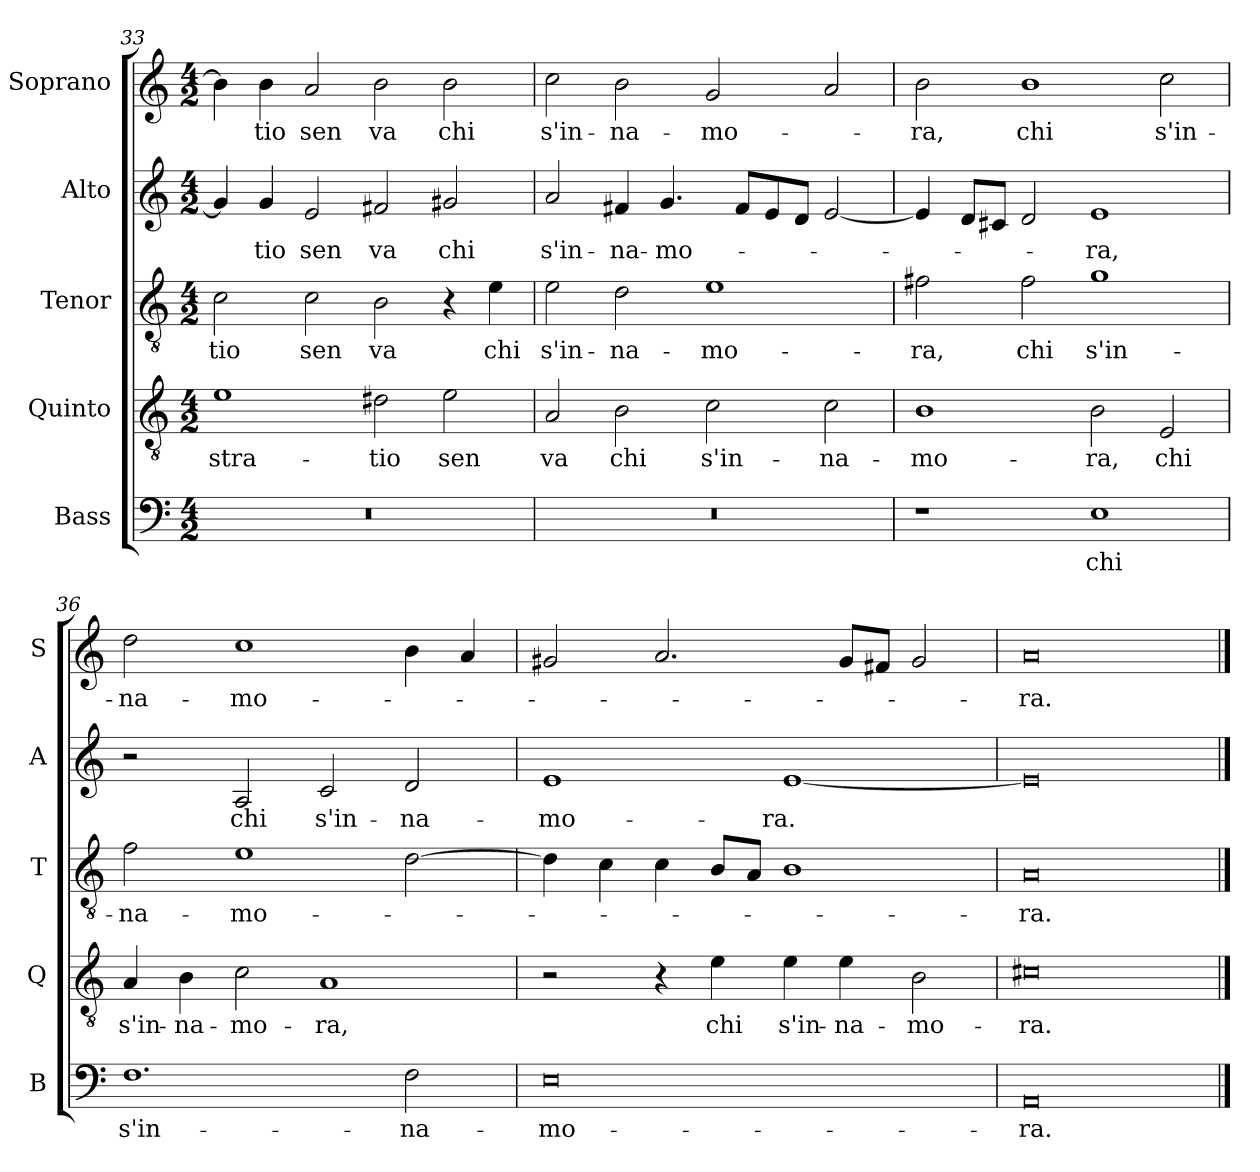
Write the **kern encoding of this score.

**kern	**text	**kern	**text	**kern	**text	**kern	**text	**kern	**text
*part5	*part5	*part4	*part4	*part3	*part3	*part2	*part2	*part1	*part1
*staff5	*staff5	*staff4	*staff4	*staff3	*staff3	*staff2	*staff2	*staff1	*staff1
*I"Bass	*	*I"Quinto	*	*I"Tenor	*	*I"Alto	*	*I"Soprano	*
*I'B	*	*I'Q	*	*I'T	*	*I'A	*	*I'S	*
*clefF4	*	*clefGv2	*	*clefGv2	*	*clefG2	*	*clefG2	*
*k[]	*	*k[]	*	*k[]	*	*k[]	*	*k[]	*
*C:	*	*C:	*	*C:	*	*C:	*	*C:	*
*M4/2	*	*M4/2	*	*M4/2	*	*M4/2	*	*M4/2	*
=33	=33	=33	=33	=33	=33	=33	=33	=33	=33
!	!	!	!LO:LY:b	!	!LO:LY:b	!	!	!	!
0r	.	1e	stra-	2c\	-tio	4g/]	.	4b\]	.
!	!	!	!	!	!	!	!LO:LY:b	!	!LO:LY:b
.	.	.	.	.	.	4g/	-tio	4b\	-tio
!	!	!	!	!	!LO:LY:b	!	!LO:LY:b	!	!LO:LY:b
.	.	.	.	2c\	sen	2e/	sen	2a/	sen
!	!	!	!LO:LY:b	!	!LO:LY:b	!	!LO:LY:b	!	!LO:LY:b
.	.	2d#X\	-tio	2B\	va	2f#X/	va	2b\	va
!	!	!	!LO:LY:b	!	!	!	!LO:LY:b	!	!LO:LY:b
.	.	2e\	sen	4r	.	2g#X/	chi	2b\	chi
!	!	!	!	!	!LO:LY:b	!	!	!	!
.	.	.	.	4e\	chi	.	.	.	.
=34	=34	=34	=34	=34	=34	=34	=34	=34	=34
!	!	!	!LO:LY:b	!	!LO:LY:b	!	!LO:LY:b	!	!LO:LY:b
0r	.	2A/	va	2e\	s'in-	2a/	s'in-	2cc\	s'in-
!	!	!	!LO:LY:b	!	!LO:LY:b	!	!LO:LY:b	!	!LO:LY:b
.	.	2B\	chi	2d\	-na-	4f#X/	-na-	2b\	-na-
!	!	!	!	!	!	!	!LO:LY:b	!	!
.	.	.	.	.	.	4.g/	-mo-	.	.
!	!	!	!LO:LY:b	!	!LO:LY:b	!	!	!	!LO:LY:b
.	.	2c\	s'in-	1e	-mo-	.	.	2g/	-mo-
.	.	.	.	.	.	8f#/L	.	.	.
.	.	.	.	.	.	8e/	.	.	.
.	.	.	.	.	.	8d/J	.	.	.
!	!	!	!LO:LY:b	!	!	!	!	!	!
.	.	2c\	-na-	.	.	[2e/	.	2a/	.
!!LO:PB:g=z
=35	=35	=35	=35	=35	=35	=35	=35	=35	=35
!	!	!	!LO:LY:b	!	!LO:LY:b	!	!	!	!LO:LY:b
1r	.	1B	-mo-	2f#X\	-ra,	4e/]	.	2b\	-ra,
.	.	.	.	.	.	8d/L	.	.	.
.	.	.	.	.	.	8c#X/J	.	.	.
!	!	!	!	!	!LO:LY:b	!	!	!	!LO:LY:b
.	.	.	.	2f#\	chi	2d/	.	1b	chi
!	!LO:LY:b	!	!LO:LY:b	!	!LO:LY:b	!	!LO:LY:b	!	!
1E	chi	2B\	-ra,	1g	s'in-	1e	-ra,	.	.
!	!	!	!LO:LY:b	!	!	!	!	!	!LO:LY:b
.	.	2E/	chi	.	.	.	.	2cc\	s'in-
=36	=36	=36	=36	=36	=36	=36	=36	=36	=36
!	!LO:LY:b	!	!LO:LY:b	!	!LO:LY:b	!	!	!	!LO:LY:b
1.F	s'in-	4A/	s'in-	2f\	-na-	2r	.	2dd\	-na-
!	!	!	!LO:LY:b	!	!	!	!	!	!
.	.	4B\	-na-	.	.	.	.	.	.
!	!	!	!LO:LY:b	!	!LO:LY:b	!	!LO:LY:b	!	!LO:LY:b
.	.	2c\	-mo-	1e	-mo-	2A/	chi	1cc	-mo-
!	!	!	!LO:LY:b	!	!	!	!LO:LY:b	!	!
.	.	1A	-ra,	.	.	2c/	s'in-	.	.
!	!LO:LY:b	!	!	!	!	!	!LO:LY:b	!	!
2F\	-na-	.	.	[2d\	.	2d/	-na-	4b\	.
.	.	.	.	.	.	.	.	4a/	.
=37	=37	=37	=37	=37	=37	=37	=37	=37	=37
!	!LO:LY:b	!	!	!	!	!	!LO:LY:b	!	!
0E	-mo-	2r	.	4d\]	.	1e	-mo-	2g#X/	.
.	.	.	.	4c\	.	.	.	.	.
.	.	4r	.	4c\	.	.	.	2.a/	.
!	!	!	!LO:LY:b	!	!	!	!	!	!
.	.	4e\	chi	8B/L	.	.	.	.	.
.	.	.	.	8A/J	.	.	.	.	.
!	!	!	!LO:LY:b	!	!	!	!LO:LY:b	!	!
.	.	4e\	s'in-	1B	.	[1e	-ra.	.	.
!	!	!	!LO:LY:b	!	!	!	!	!	!
.	.	4e\	-na-	.	.	.	.	8g#/L	.
.	.	.	.	.	.	.	.	8f#X/J	.
!	!	!	!LO:LY:b	!	!	!	!	!	!
.	.	2B\	-mo-	.	.	.	.	2g#/	.
=38	=38	=38	=38	=38	=38	=38	=38	=38	=38
!	!LO:LY:b	!	!LO:LY:b	!	!LO:LY:b	!	!	!	!LO:LY:b
0AA	-ra.	0c#X	-ra.	0A	-ra.	0e]	.	0a	-ra.
==	==	==	==	==	==	==	==	==	==
*-	*-	*-	*-	*-	*-	*-	*-	*-	*-
